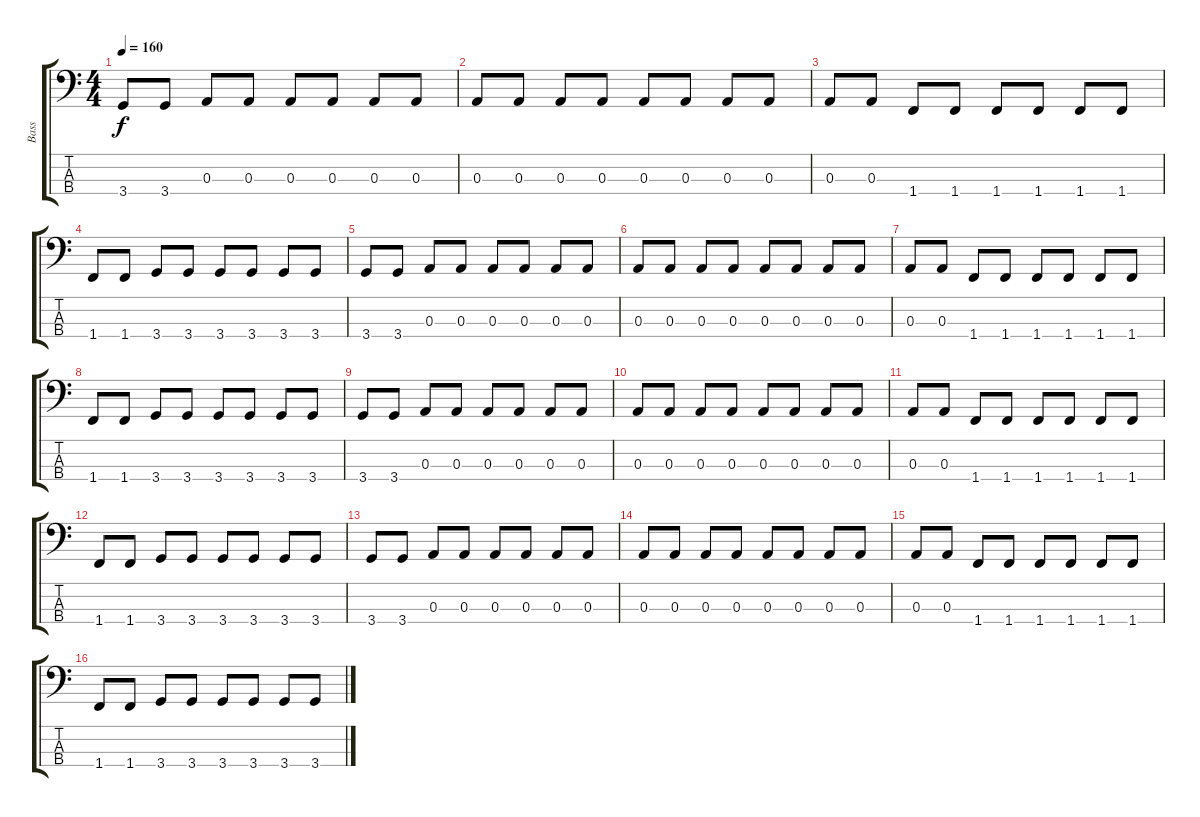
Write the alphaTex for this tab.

\track ("Bass" "Bass") {instrument electricbasspick}
\staff {score tabs}
\tuning (G2 D2 A1 E1) {hide}
\ts (4 4)
\tempo 160
\clef f4
\ks c
3.4.8{dy f} 3.4.8 0.3.8 0.3.8 0.3.8 0.3.8 0.3.8 0.3.8 |
0.3.8 0.3.8 0.3.8 0.3.8 0.3.8 0.3.8 0.3.8 0.3.8 |
0.3.8 0.3.8 1.4.8 1.4.8 1.4.8 1.4.8 1.4.8 1.4.8 |
1.4.8 1.4.8 3.4.8 3.4.8 3.4.8 3.4.8 3.4.8 3.4.8 |
3.4.8 3.4.8 0.3.8 0.3.8 0.3.8 0.3.8 0.3.8 0.3.8 |
0.3.8 0.3.8 0.3.8 0.3.8 0.3.8 0.3.8 0.3.8 0.3.8 |
0.3.8 0.3.8 1.4.8 1.4.8 1.4.8 1.4.8 1.4.8 1.4.8 |
1.4.8 1.4.8 3.4.8 3.4.8 3.4.8 3.4.8 3.4.8 3.4.8 |
3.4.8 3.4.8 0.3.8 0.3.8 0.3.8 0.3.8 0.3.8 0.3.8 |
0.3.8 0.3.8 0.3.8 0.3.8 0.3.8 0.3.8 0.3.8 0.3.8 |
0.3.8 0.3.8 1.4.8 1.4.8 1.4.8 1.4.8 1.4.8 1.4.8 |
1.4.8 1.4.8 3.4.8 3.4.8 3.4.8 3.4.8 3.4.8 3.4.8 |
3.4.8 3.4.8 0.3.8 0.3.8 0.3.8 0.3.8 0.3.8 0.3.8 |
0.3.8 0.3.8 0.3.8 0.3.8 0.3.8 0.3.8 0.3.8 0.3.8 |
0.3.8 0.3.8 1.4.8 1.4.8 1.4.8 1.4.8 1.4.8 1.4.8 |
1.4.8 1.4.8 3.4.8 3.4.8 3.4.8 3.4.8 3.4.8 3.4.8
